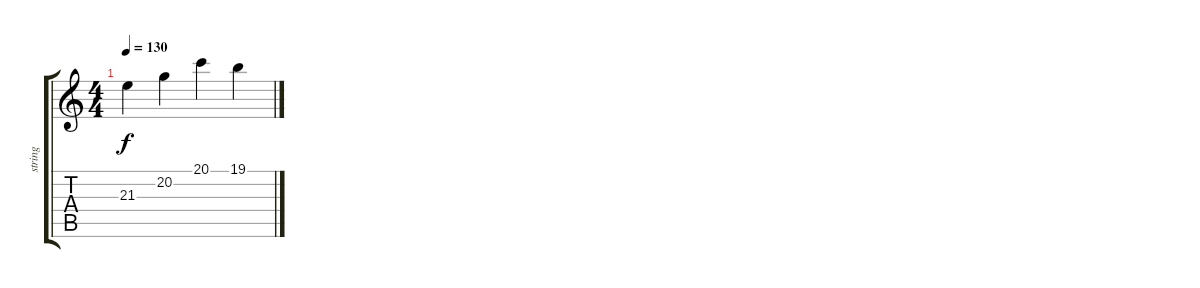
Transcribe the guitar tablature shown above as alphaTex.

\track ("string" "string") {instrument stringensemble1}
\staff {score tabs}
\tuning (E4 B3 G3 D3 A2 E2) {hide}
\ts (4 4)
\tempo 130
\clef g2
\ks c
21.3.4{dy f} 20.2.4 20.1.4 19.1.4
